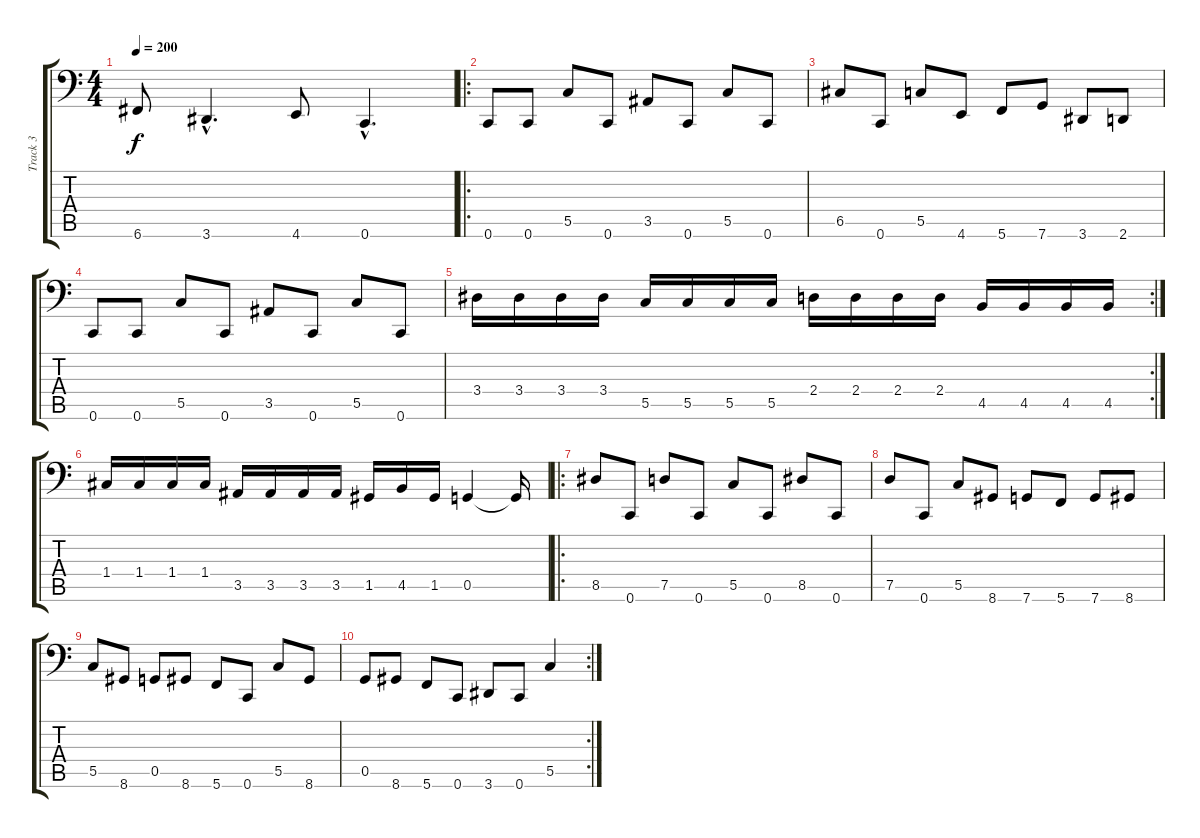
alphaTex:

\track ("Track 3" "Track 3") {instrument electricbasspick}
\staff {score tabs}
\tuning (D3 A2 F2 C2 G1 C1) {hide}
\ts (4 4)
\tempo 200
\clef f4
\ks c
6.6.8{dy f instrument electricbasspick} 3.6{hac}.4{d} 4.6.8 0.6{hac}.4{d} |
\ro
0.6.8 0.6.8 5.5.8 0.6.8 3.5.8 0.6.8 5.5.8 0.6.8 |
6.5.8 0.6.8 5.5.8 4.6.8 5.6.8 7.6.8 3.6.8 2.6.8 |
0.6.8 0.6.8 5.5.8 0.6.8 3.5.8 0.6.8 5.5.8 0.6.8 |
\rc 2
3.4.16 3.4.16 3.4.16 3.4.16 5.5.16 5.5.16 5.5.16 5.5.16 2.4.16 2.4.16 2.4.16 2.4.16 4.5.16 4.5.16 4.5.16 4.5.16 |
1.4.16 1.4.16 1.4.16 1.4.16 3.5.16 3.5.16 3.5.16 3.5.16 1.5.16 4.5.16 1.5.16 0.5.4 0.5{t}.16 |
\ro
8.5.8 0.6.8 7.5.8 0.6.8 5.5.8 0.6.8 8.5.8 0.6.8 |
7.5.8 0.6.8 5.5.8 8.6.8 7.6.8 5.6.8 7.6.8 8.6.8 |
5.5.8 8.6.8 0.5.8 8.6.8 5.6.8 0.6.8 5.5.8 8.6.8 |
\rc 2
0.5.8 8.6.8 5.6.8 0.6.8 3.6.8 0.6.8 5.5.4
